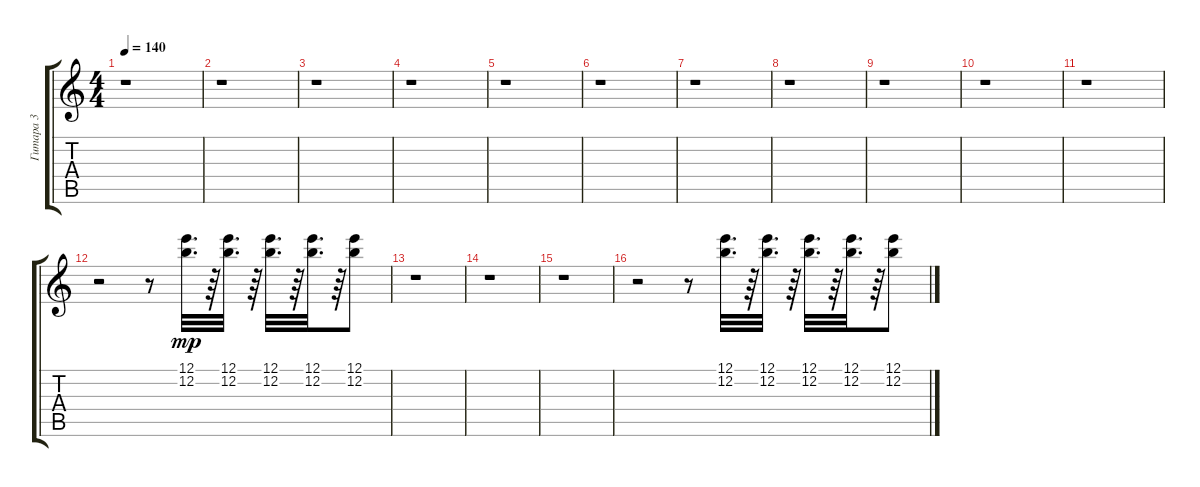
\track ("Гитара 3" "Гитара 3") {instrument distortionguitar}
\staff {score tabs}
\tuning (E4 B3 G3 D3 A2 E2) {hide}
\ts (4 4)
\tempo 140
\clef g2
\ks c
r.1{dy mp} |
r.1 |
r.1 |
r.1 |
r.1 |
r.1 |
r.1 |
r.1 |
r.1 |
r.1 |
r.1 |
r.2 r.8 (12.1 12.2).32{d} r.64 (12.1 12.2).32{d} r.64 (12.1 12.2).32{d} r.64 (12.1 12.2).32{d} r.64 (12.1 12.2).8 |
r.1 |
r.1 |
r.1 |
r.2 r.8 (12.1 12.2).32{d} r.64 (12.1 12.2).32{d} r.64 (12.1 12.2).32{d} r.64 (12.1 12.2).32{d} r.64 (12.1 12.2).8
